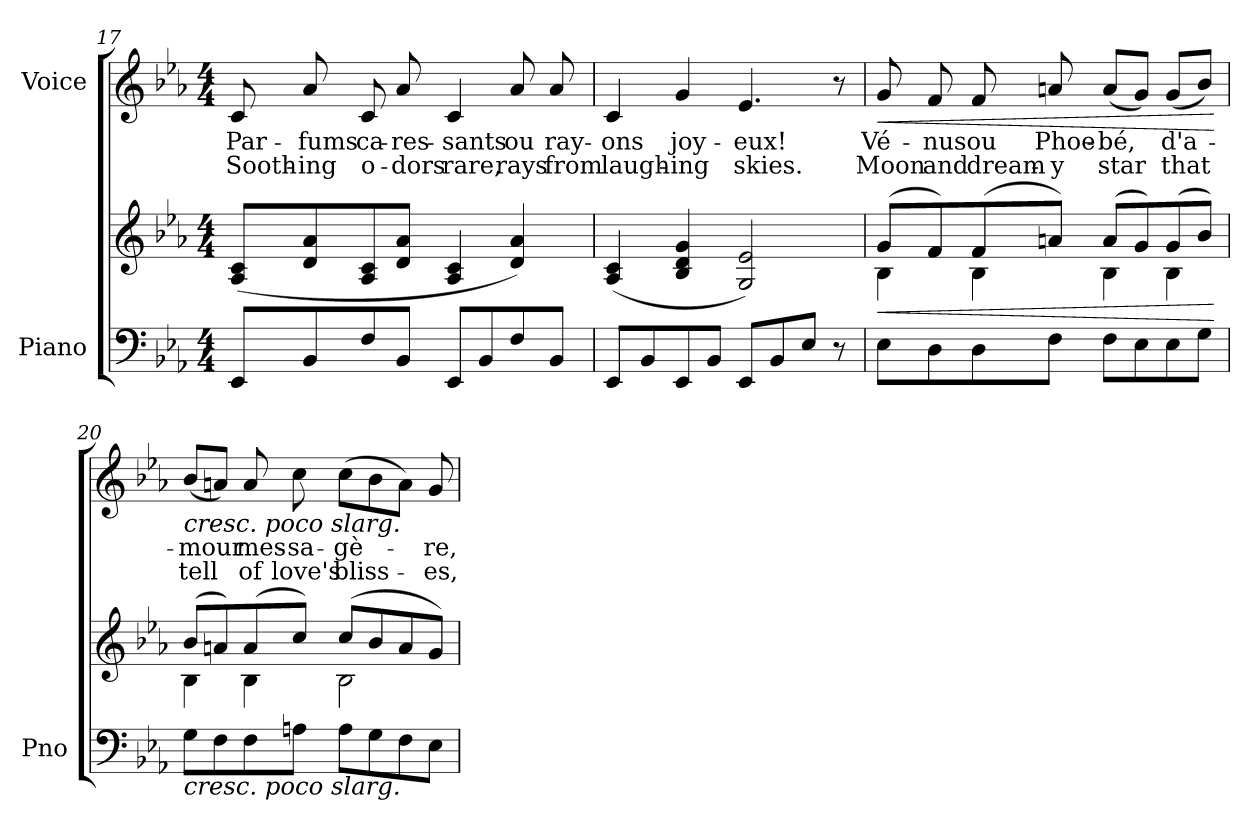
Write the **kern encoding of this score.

**kern	**kern	**dynam	**kern	**text	**text	**dynam
*part2	*part2	*part2	*part1	*part1	*part1	*part1
*staff3	*staff2	*staff2/3	*staff1	*staff1	*staff1	*staff1
*I"Piano	*	*	*I"Voice	*	*	*
*I'Pno	*	*	*	*	*	*
*clefF4	*clefG2	*	*clefG2	*	*	*
*k[b-e-a-]	*k[b-e-a-]	*	*k[b-e-a-]	*	*	*
*M4/4	*M4/4	*	*M4/4	*	*	*
=17	=17	=17	=17	=17	=17	=17
8EE-/L	(8A-/ 8c/L	.	8c/	Par-	Sooth-	.
8BB-/	8d/ 8a-/	.	8a-/	-fums	-ing	.
8F/	8A-/ 8c/	.	8c/	ca-	o-	.
8BB-/J	8d/ 8a-/J	.	8a-/	-res-	-dors	.
8EE-/L	4A-/ 4c/	.	4c/	-sants	rare,	.
8BB-/	.	.	.	.	.	.
8F/	4d/ 4a-/)	.	8a-/	ou	rays	.
8BB-/J	.	.	8a-/	ray-	from	.
=18	=18	=18	=18	=18	=18	=18
8EE-/L	(4A-/ 4c/	.	4c/	-ons	laugh-	.
8BB-/	.	.	.	.	.	.
8EE-/	4B-/ 4d/ 4g/	.	4g/	joy-	-ing	.
8BB-/J	.	.	.	.	.	.
8EE-/L	2G/ 2e-/)	.	4.e-/	-eux!	skies.	.
8BB-/	.	.	.	.	.	.
8E-/J	.	.	.	.	.	.
8r	.	.	8r	.	.	.
=19	=19	=19	=19	=19	=19	=19
!	!	!LO:HP:b	!	!	!	!LO:HP:b
*	*^	*	*	*	*	*
8E-\L	(8g/L	4B-\	<	8g/	Vé-	Moon	<
8D\	8f/)	.	.	8f/	-nus	and	.
8D\	(8f/	4B-\	.	8f/	ou	dream-	.
8F\J	8an/J)	.	.	8an/	Phoe-	-y	.
8F\L	(8a/L	4B-\	.	(8a/L	-bé,	star	.
8E-\	8g/)	.	.	8g/J)	.	.	.
8E-\	(8g/	4B-\	.	(8g/L	d'a-	that	.
8G\J	8b-/J)	.	.	8b-/J)	.	.	.
*	*v	*v	*	*	*	*	*
.	.	[	.	.	.	[
=20	=20	=20	=20	=20	=20	=20
*	*^	*	*	*	*	*
!	!	!	!	!LO:TX:b:i:t=cresc. poco slarg.	!	!	!
!LO:TX:b:i:t=cresc. poco slarg.	!	!	!	!	!	!	!
8G\L	(8b-/L	4B-\	.	(8b-/L	-mour	tell	.
8F\	8an/)	.	.	8an/J)	.	.	.
8F\	(8a/	4B-\	.	8a/	mes-	of	.
8An\J	8cc/J)	.	.	8cc\	-sa-	love's	.
8A\L	(8cc/L	2B-\	.	(8cc\L	-gè-	bliss-	.
8G\	8b-/	.	.	8b-\	.	.	.
8F\	8a/	.	.	8a\J)	.	.	.
8E-\J	8g/J)	.	.	8g/	-re,	-es,	.
*	*v	*v	*	*	*	*	*
=	=	=	=	=	=	=
*-	*-	*-	*-	*-	*-	*-
